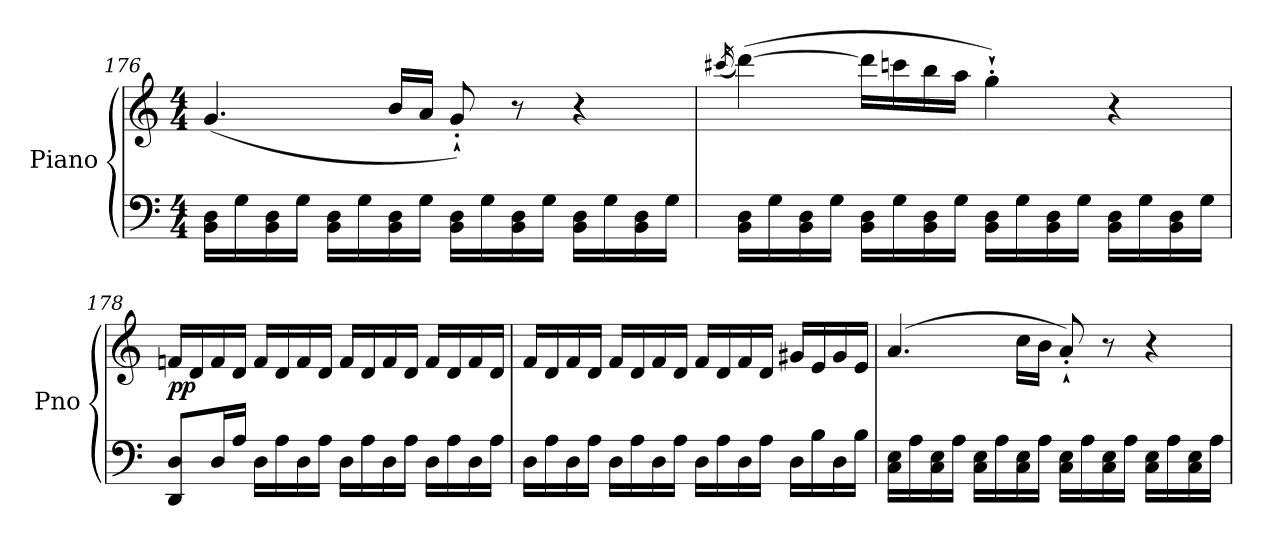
**kern	**kern	**dynam
*part1	*part1	*part1
*staff2	*staff1	*staff1/2
*I"Piano	*	*
*I'Pno	*	*
!!LO:LB:g=z
*clefF4	*clefG2	*
*k[]	*k[]	*
*M4/4	*M4/4	*
=176	=176	=176
16BB\ 16D\LL	(4.g/	.
16G\	.	.
16BB\ 16D\	.	.
16G\JJ	.	.
16BB\ 16D\LL	.	.
16G\	.	.
16BB\ 16D\	16b/LL	.
16G\JJ	16a/JJ	.
16BB\ 16D\LL	8g`'/)	.
16G\	.	.
16BB\ 16D\	8r	.
16G\JJ	.	.
16BB\ 16D\LL	4r	.
16G\	.	.
16BB\ 16D\	.	.
16G\JJ	.	.
=177	=177	=177
.	(16qccc#X/	.
16BB\ 16D\LL	([4ddd\)	.
16G\	.	.
16BB\ 16D\	.	.
16G\JJ	.	.
16BB\ 16D\LL	16ddd\LL]	.
16G\	16cccn\	.
16BB\ 16D\	16bb\	.
16G\JJ	16aa\JJ	.
16BB\ 16D\LL	4gg`'\)	.
16G\	.	.
16BB\ 16D\	.	.
16G\JJ	.	.
16BB\ 16D\LL	4r	.
16G\	.	.
16BB\ 16D\	.	.
16G\JJ	.	.
=178	=178	=178
!	!	!LO:DY:b
8DD/ 8D/L	16fn/LL	pp
.	16d/	.
16D/L	16f/	.
16A/JJ	16d/JJ	.
16D\LL	16f/LL	.
16A\	16d/	.
16D\	16f/	.
16A\JJ	16d/JJ	.
16D\LL	16f/LL	.
16A\	16d/	.
16D\	16f/	.
16A\JJ	16d/JJ	.
16D\LL	16f/LL	.
16A\	16d/	.
16D\	16f/	.
16A\JJ	16d/JJ	.
!!LO:PB:g=z
=179	=179	=179
16D\LL	16f/LL	.
16A\	16d/	.
16D\	16f/	.
16A\JJ	16d/JJ	.
16D\LL	16f/LL	.
16A\	16d/	.
16D\	16f/	.
16A\JJ	16d/JJ	.
16D\LL	16f/LL	.
16A\	16d/	.
16D\	16f/	.
16A\JJ	16d/JJ	.
16D\LL	16g#X/LL	.
16B\	16e/	.
16D\	16g#/	.
16B\JJ	16e/JJ	.
=180	=180	=180
16C\ 16E\LL	(4.a/	.
16A\	.	.
16C\ 16E\	.	.
16A\JJ	.	.
16C\ 16E\LL	.	.
16A\	.	.
16C\ 16E\	16cc\LL	.
16A\JJ	16b\JJ	.
16C\ 16E\LL	8a`'/)	.
16A\	.	.
16C\ 16E\	8r	.
16A\JJ	.	.
16C\ 16E\LL	4r	.
16A\	.	.
16C\ 16E\	.	.
16A\JJ	.	.
=	=	=
*-	*-	*-
